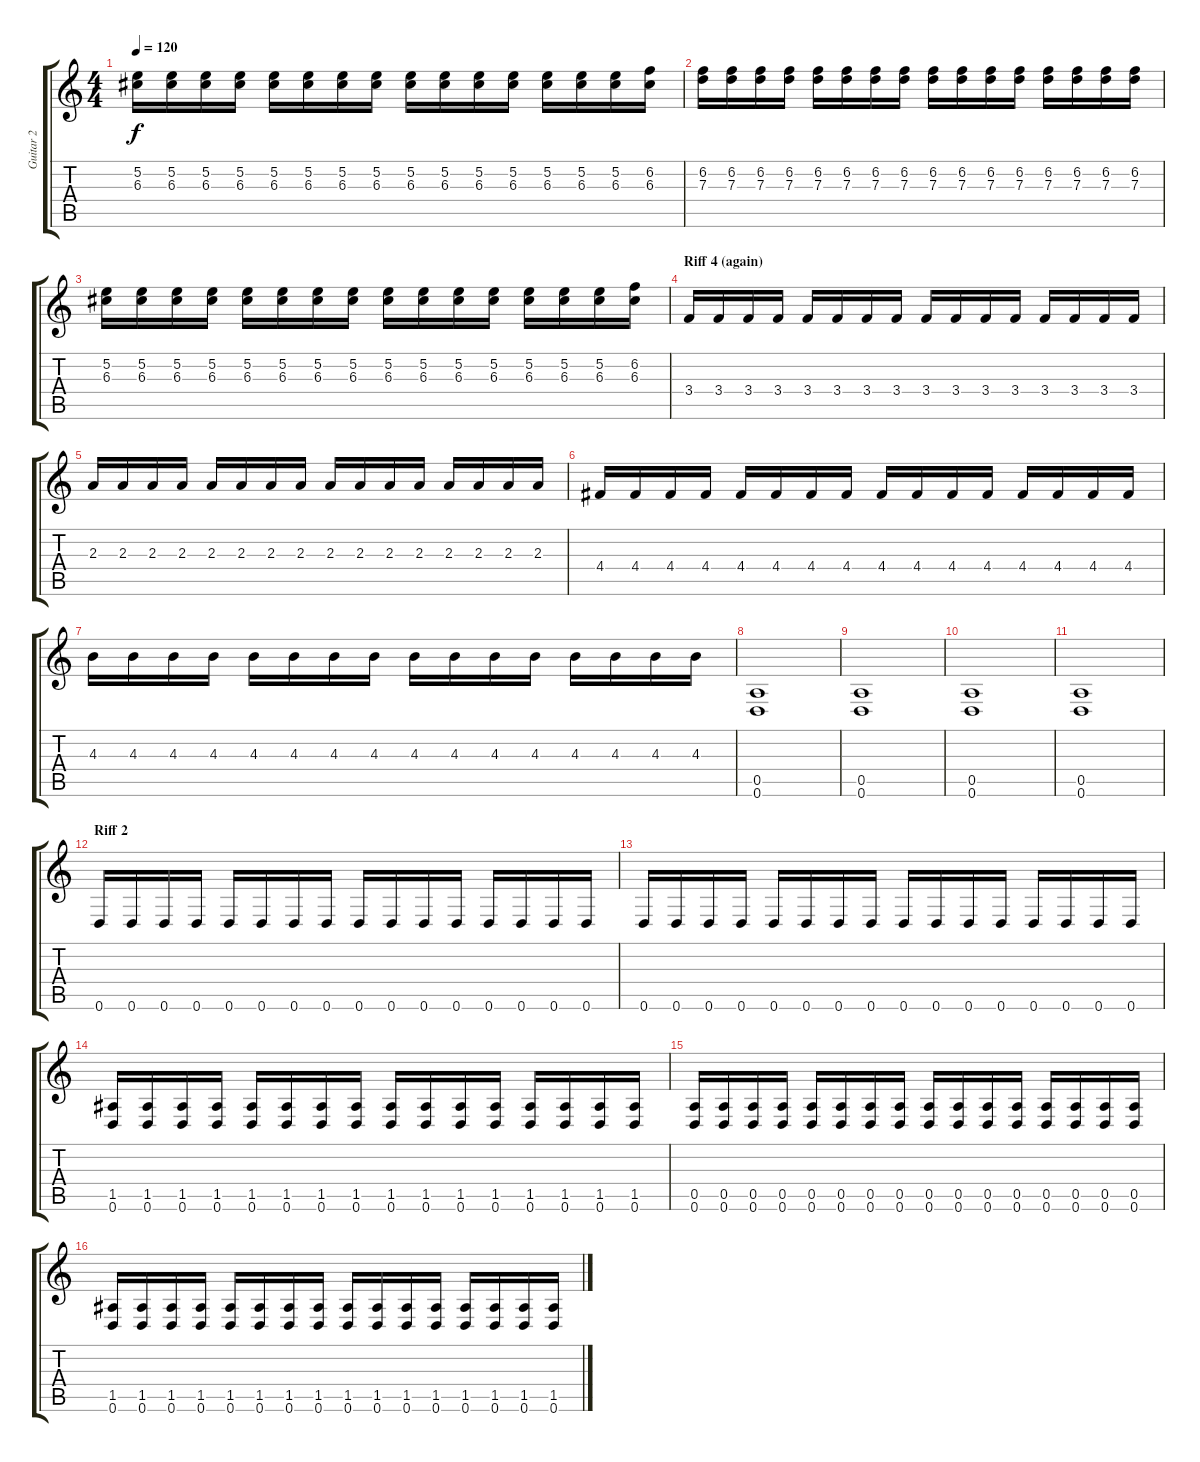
\track ("Guitar 2" "Guitar 2") {instrument distortionguitar}
\staff {score tabs}
\tuning (E4 B3 G3 D3 A2 D2) {hide}
\ts (4 4)
\tempo 120
\clef g2
\ks c
(5.2 6.3).16{dy f} (5.2 6.3).16 (5.2 6.3).16 (5.2 6.3).16 (5.2 6.3).16 (5.2 6.3).16 (5.2 6.3).16 (5.2 6.3).16 (5.2 6.3).16 (5.2 6.3).16 (5.2 6.3).16 (5.2 6.3).16 (5.2 6.3).16 (5.2 6.3).16 (5.2 6.3).16 (6.2 6.3).16 |
(6.2 7.3).16 (6.2 7.3).16 (6.2 7.3).16 (6.2 7.3).16 (6.2 7.3).16 (6.2 7.3).16 (6.2 7.3).16 (6.2 7.3).16 (6.2 7.3).16 (6.2 7.3).16 (6.2 7.3).16 (6.2 7.3).16 (6.2 7.3).16 (6.2 7.3).16 (6.2 7.3).16 (6.2 7.3).16 |
(5.2 6.3).16 (5.2 6.3).16 (5.2 6.3).16 (5.2 6.3).16 (5.2 6.3).16 (5.2 6.3).16 (5.2 6.3).16 (5.2 6.3).16 (5.2 6.3).16 (5.2 6.3).16 (5.2 6.3).16 (5.2 6.3).16 (5.2 6.3).16 (5.2 6.3).16 (5.2 6.3).16 (6.2 6.3).16 |
\section ("" "Riff 4 (again)")
3.4.16 3.4.16 3.4.16 3.4.16 3.4.16 3.4.16 3.4.16 3.4.16 3.4.16 3.4.16 3.4.16 3.4.16 3.4.16 3.4.16 3.4.16 3.4.16 |
2.3.16 2.3.16 2.3.16 2.3.16 2.3.16 2.3.16 2.3.16 2.3.16 2.3.16 2.3.16 2.3.16 2.3.16 2.3.16 2.3.16 2.3.16 2.3.16 |
4.4.16 4.4.16 4.4.16 4.4.16 4.4.16 4.4.16 4.4.16 4.4.16 4.4.16 4.4.16 4.4.16 4.4.16 4.4.16 4.4.16 4.4.16 4.4.16 |
4.3.16 4.3.16 4.3.16 4.3.16 4.3.16 4.3.16 4.3.16 4.3.16 4.3.16 4.3.16 4.3.16 4.3.16 4.3.16 4.3.16 4.3.16 4.3.16 |
(0.5 0.6).1 |
(0.5 0.6).1 |
(0.5 0.6).1 |
(0.5 0.6).1 |
\section ("" "Riff 2")
0.6.16 0.6.16 0.6.16 0.6.16 0.6.16 0.6.16 0.6.16 0.6.16 0.6.16 0.6.16 0.6.16 0.6.16 0.6.16 0.6.16 0.6.16 0.6.16 |
0.6.16 0.6.16 0.6.16 0.6.16 0.6.16 0.6.16 0.6.16 0.6.16 0.6.16 0.6.16 0.6.16 0.6.16 0.6.16 0.6.16 0.6.16 0.6.16 |
(1.5 0.6).16 (1.5 0.6).16 (1.5 0.6).16 (1.5 0.6).16 (1.5 0.6).16 (1.5 0.6).16 (1.5 0.6).16 (1.5 0.6).16 (1.5 0.6).16 (1.5 0.6).16 (1.5 0.6).16 (1.5 0.6).16 (1.5 0.6).16 (1.5 0.6).16 (1.5 0.6).16 (1.5 0.6).16 |
(0.5 0.6).16 (0.5 0.6).16 (0.5 0.6).16 (0.5 0.6).16 (0.5 0.6).16 (0.5 0.6).16 (0.5 0.6).16 (0.5 0.6).16 (0.5 0.6).16 (0.5 0.6).16 (0.5 0.6).16 (0.5 0.6).16 (0.5 0.6).16 (0.5 0.6).16 (0.5 0.6).16 (0.5 0.6).16 |
(1.5 0.6).16 (1.5 0.6).16 (1.5 0.6).16 (1.5 0.6).16 (1.5 0.6).16 (1.5 0.6).16 (1.5 0.6).16 (1.5 0.6).16 (1.5 0.6).16 (1.5 0.6).16 (1.5 0.6).16 (1.5 0.6).16 (1.5 0.6).16 (1.5 0.6).16 (1.5 0.6).16 (1.5 0.6).16
